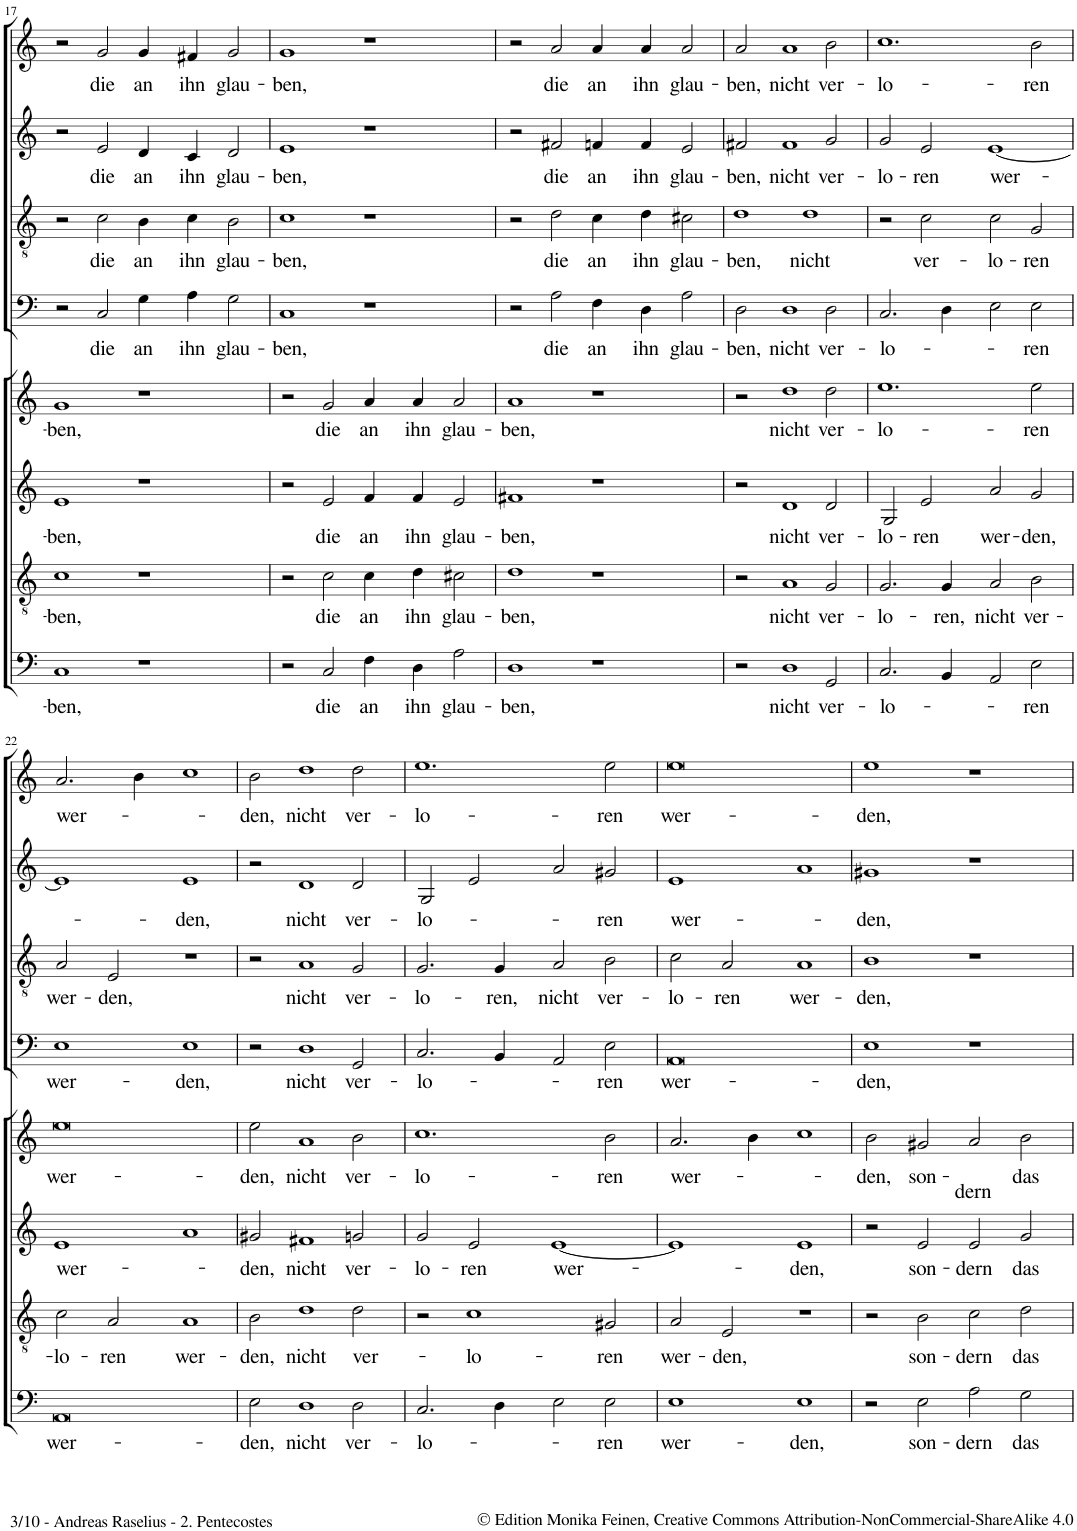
**kern	**text	**kern	**text	**kern	**text	**kern	**text	**kern	**text	**kern	**text	**kern	**text	**kern	**text
*part8	*part8	*part7	*part7	*part6	*part6	*part5	*part5	*part4	*part4	*part3	*part3	*part2	*part2	*part1	*part1
*staff8	*staff8	*staff7	*staff7	*staff6	*staff6	*staff5	*staff5	*staff4	*staff4	*staff3	*staff3	*staff2	*staff2	*staff1	*staff1
*I"Bassus II	*	*I"Tenor II	*	*I"Altus II	*	*I"Cantus II	*	*I"Bassus I	*	*I"Tenor I	*	*I"Altus I	*	*I"Cantus I	*
!!LO:PB:g=z
*clefF4	*	*clefGv2	*	*clefG2	*	*clefG2	*	*clefF4	*	*clefGv2	*	*clefG2	*	*clefG2	*
*k[]	*	*k[]	*	*k[]	*	*k[]	*	*k[]	*	*k[]	*	*k[]	*	*k[]	*
*M4/2	*	*M4/2	*	*M4/2	*	*M4/2	*	*M4/2	*	*M4/2	*	*M4/2	*	*M4/2	*
*met(c|)	*	*met(c|)	*	*met(c|)	*	*met(c|)	*	*met(c|)	*	*met(c|)	*	*met(c|)	*	*met(c|)	*
=17	=17	=17	=17	=17	=17	=17	=17	=17	=17	=17	=17	=17	=17	=17	=17
!	!LO:LY:b	!	!LO:LY:b	!	!LO:LY:b	!	!LO:LY:b	!	!	!	!	!	!	!	!
1C	-ben,	1c	-ben,	1e	-ben,	1g	-ben,	2r	.	2r	.	2r	.	2r	.
!	!	!	!	!	!	!	!	!	!LO:LY:b	!	!LO:LY:b	!	!LO:LY:b	!	!LO:LY:b
.	.	.	.	.	.	.	.	2C/	die	2c\	die	2e/	die	2g/	die
!	!	!	!	!	!	!	!	!	!LO:LY:b	!	!LO:LY:b	!	!LO:LY:b	!	!LO:LY:b
1r	.	1r	.	1r	.	1r	.	4G\	an	4B\	an	4d/	an	4g/	an
!	!	!	!	!	!	!	!	!	!LO:LY:b	!	!LO:LY:b	!	!LO:LY:b	!	!LO:LY:b
.	.	.	.	.	.	.	.	4A\	ihn	4c\	ihn	4c/	ihn	4f#X/	ihn
!	!	!	!	!	!	!	!	!	!LO:LY:b	!	!LO:LY:b	!	!LO:LY:b	!	!LO:LY:b
.	.	.	.	.	.	.	.	2G\	glau-	2B\	glau-	2d/	glau-	2g/	glau-
=18	=18	=18	=18	=18	=18	=18	=18	=18	=18	=18	=18	=18	=18	=18	=18
!	!	!	!	!	!	!	!	!	!LO:LY:b	!	!LO:LY:b	!	!LO:LY:b	!	!LO:LY:b
2r	.	2r	.	2r	.	2r	.	1C	-ben,	1c	-ben,	1e	-ben,	1g	-ben,
!	!LO:LY:b	!	!LO:LY:b	!	!LO:LY:b	!	!LO:LY:b	!	!	!	!	!	!	!	!
2C/	die	2c\	die	2e/	die	2g/	die	.	.	.	.	.	.	.	.
!	!LO:LY:b	!	!LO:LY:b	!	!LO:LY:b	!	!LO:LY:b	!	!	!	!	!	!	!	!
4F\	an	4c\	an	4f/	an	4a/	an	1r	.	1r	.	1r	.	1r	.
!	!LO:LY:b	!	!LO:LY:b	!	!LO:LY:b	!	!LO:LY:b	!	!	!	!	!	!	!	!
4D\	ihn	4d\	ihn	4f/	ihn	4a/	ihn	.	.	.	.	.	.	.	.
!	!LO:LY:b	!	!LO:LY:b	!	!LO:LY:b	!	!LO:LY:b	!	!	!	!	!	!	!	!
2A\	glau-	2c#X\	glau-	2e/	glau-	2a/	glau-	.	.	.	.	.	.	.	.
=19	=19	=19	=19	=19	=19	=19	=19	=19	=19	=19	=19	=19	=19	=19	=19
!	!LO:LY:b	!	!LO:LY:b	!	!LO:LY:b	!	!LO:LY:b	!	!	!	!	!	!	!	!
1D	-ben,	1d	-ben,	1f#X	-ben,	1a	-ben,	2r	.	2r	.	2r	.	2r	.
!	!	!	!	!	!	!	!	!	!LO:LY:b	!	!LO:LY:b	!	!LO:LY:b	!	!LO:LY:b
.	.	.	.	.	.	.	.	2A\	die	2d\	die	2f#X/	die	2a/	die
!	!	!	!	!	!	!	!	!	!LO:LY:b	!	!LO:LY:b	!	!LO:LY:b	!	!LO:LY:b
1r	.	1r	.	1r	.	1r	.	4F\	an	4c\	an	4fn/	an	4a/	an
!	!	!	!	!	!	!	!	!	!LO:LY:b	!	!LO:LY:b	!	!LO:LY:b	!	!LO:LY:b
.	.	.	.	.	.	.	.	4D\	ihn	4d\	ihn	4f/	ihn	4a/	ihn
!	!	!	!	!	!	!	!	!	!LO:LY:b	!	!LO:LY:b	!	!LO:LY:b	!	!LO:LY:b
.	.	.	.	.	.	.	.	2A\	glau-	2c#X\	glau-	2e/	glau-	2a/	glau-
=20	=20	=20	=20	=20	=20	=20	=20	=20	=20	=20	=20	=20	=20	=20	=20
!	!	!	!	!	!	!	!	!	!LO:LY:b	!	!LO:LY:b	!	!LO:LY:b	!	!LO:LY:b
2r	.	2r	.	2r	.	2r	.	2D\	ben,	1d	ben,	2f#X/	ben,	2a/	ben,
!	!LO:LY:b	!	!LO:LY:b	!	!LO:LY:b	!	!LO:LY:b	!	!LO:LY:b	!	!	!	!LO:LY:b	!	!LO:LY:b
1D	nicht	1A	nicht	1d	nicht	1dd	nicht	1D	nicht	.	.	1f#	nicht	1a	nicht
!	!	!	!	!	!	!	!	!	!	!	!LO:LY:b	!	!	!	!
.	.	.	.	.	.	.	.	.	.	1d	nicht	.	.	.	.
!	!LO:LY:b	!	!LO:LY:b	!	!LO:LY:b	!	!LO:LY:b	!	!LO:LY:b	!	!	!	!LO:LY:b	!	!LO:LY:b
2GG/	ver-	2G/	ver-	2d/	ver-	2dd\	ver-	2D\	ver-	.	.	2g/	ver-	2b\	ver-
=21	=21	=21	=21	=21	=21	=21	=21	=21	=21	=21	=21	=21	=21	=21	=21
!	!LO:LY:b	!	!LO:LY:b	!	!LO:LY:b	!	!LO:LY:b	!	!LO:LY:b	!	!	!	!LO:LY:b	!	!LO:LY:b
2.C/	-lo-	2.G/	-lo-	2G/	-lo-	1.ee	-lo-	2.C/	-lo-	2r	.	2g/	-lo-	1.cc	-lo-
!	!	!	!	!	!LO:LY:b	!	!	!	!	!	!LO:LY:b	!	!LO:LY:b	!	!
.	.	.	.	2e/	-ren	.	.	.	.	2c\	ver-	2e/	-ren	.	.
!	!	!	!LO:LY:b	!	!	!	!	!	!	!	!	!	!	!	!
4BB/	.	4G/	-ren,	.	.	.	.	4D\	.	.	.	.	.	.	.
!	!	!	!LO:LY:b	!	!LO:LY:b	!	!	!	!	!	!LO:LY:b	!	!LO:LY:b	!	!
2AA/	.	2A/	nicht	2a/	wer-	.	.	2E\	.	2c\	-lo-	[1e	wer-	.	.
!	!LO:LY:b	!	!LO:LY:b	!	!LO:LY:b	!	!LO:LY:b	!	!LO:LY:b	!	!LO:LY:b	!	!	!	!LO:LY:b
2E\	-ren	2B\	ver-	2g/	-den,	2ee\	-ren	2E\	-ren	2G/	-ren	.	.	2b\	-ren
!!LO:LB:g=z
=22	=22	=22	=22	=22	=22	=22	=22	=22	=22	=22	=22	=22	=22	=22	=22
!	!LO:LY:b	!	!LO:LY:b	!	!LO:LY:b	!	!LO:LY:b	!	!LO:LY:b	!	!LO:LY:b	!	!	!	!LO:LY:b
0AA	wer-	2c\	-lo-	1e	wer-	0ee	wer-	1E	wer-	2A/	wer-	1e]	.	2.a/	wer-
!	!	!	!LO:LY:b	!	!	!	!	!	!	!	!LO:LY:b	!	!	!	!
.	.	2A/	-ren	.	.	.	.	.	.	2E/	-den,	.	.	.	.
.	.	.	.	.	.	.	.	.	.	.	.	.	.	4b\	.
!	!	!	!LO:LY:b	!	!	!	!	!	!LO:LY:b	!	!	!	!LO:LY:b	!	!
.	.	1A	wer-	1a	.	.	.	1E	-den,	1r	.	1e	-den,	1cc	.
=23	=23	=23	=23	=23	=23	=23	=23	=23	=23	=23	=23	=23	=23	=23	=23
!	!LO:LY:b	!	!LO:LY:b	!	!LO:LY:b	!	!LO:LY:b	!	!	!	!	!	!	!	!LO:LY:b
2E\	-den,	2B\	-den,	2g#X/	-den,	2ee\	-den,	2r	.	2r	.	2r	.	2b\	-den,
!	!LO:LY:b	!	!LO:LY:b	!	!LO:LY:b	!	!LO:LY:b	!	!LO:LY:b	!	!LO:LY:b	!	!LO:LY:b	!	!LO:LY:b
1D	nicht	1d	nicht	1f#X	nicht	1a	nicht	1D	nicht	1A	nicht	1d	nicht	1dd	nicht
!	!LO:LY:b	!	!LO:LY:b	!	!LO:LY:b	!	!LO:LY:b	!	!LO:LY:b	!	!LO:LY:b	!	!LO:LY:b	!	!LO:LY:b
2D\	ver-	2d\	ver-	2gn/	ver-	2b\	ver-	2GG/	ver-	2G/	ver-	2d/	ver-	2dd\	ver-
=24	=24	=24	=24	=24	=24	=24	=24	=24	=24	=24	=24	=24	=24	=24	=24
!	!LO:LY:b	!	!	!	!LO:LY:b	!	!LO:LY:b	!	!LO:LY:b	!	!LO:LY:b	!	!LO:LY:b	!	!LO:LY:b
2.C/	-lo-	2r	.	2g/	-lo-	1.cc	-lo-	2.C/	-lo-	2.G/	-lo-	2G/	-lo-	1.ee	-lo-
!	!	!	!LO:LY:b	!	!LO:LY:b	!	!	!	!	!	!	!	!	!	!
.	.	1c	-lo-	2e/	-ren	.	.	.	.	.	.	2e/	.	.	.
!	!	!	!	!	!	!	!	!	!	!	!LO:LY:b	!	!	!	!
4D\	.	.	.	.	.	.	.	4BB/	.	4G/	-ren,	.	.	.	.
!	!	!	!	!	!LO:LY:b	!	!	!	!	!	!LO:LY:b	!	!	!	!
2E\	.	.	.	[1e	wer-	.	.	2AA/	.	2A/	nicht	2a/	.	.	.
!	!LO:LY:b	!	!LO:LY:b	!	!	!	!LO:LY:b	!	!LO:LY:b	!	!LO:LY:b	!	!LO:LY:b	!	!LO:LY:b
2E\	-ren	2G#X/	-ren	.	.	2b\	-ren	2E\	-ren	2B\	ver-	2g#X/	-ren	2ee\	-ren
=25	=25	=25	=25	=25	=25	=25	=25	=25	=25	=25	=25	=25	=25	=25	=25
!	!LO:LY:b	!	!LO:LY:b	!	!	!	!LO:LY:b	!	!LO:LY:b	!	!LO:LY:b	!	!LO:LY:b	!	!LO:LY:b
1E	wer-	2A/	wer-	1e]	.	2.a/	wer-	0AA	wer-	2c\	-lo-	1e	wer-	0ee	wer-
!	!	!	!LO:LY:b	!	!	!	!	!	!	!	!LO:LY:b	!	!	!	!
.	.	2E/	-den,	.	.	.	.	.	.	2A/	-ren	.	.	.	.
.	.	.	.	.	.	4b\	.	.	.	.	.	.	.	.	.
!	!LO:LY:b	!	!	!	!LO:LY:b	!	!	!	!	!	!LO:LY:b	!	!	!	!
1E	-den,	1r	.	1e	-den,	1cc	.	.	.	1A	wer-	1a	.	.	.
=26	=26	=26	=26	=26	=26	=26	=26	=26	=26	=26	=26	=26	=26	=26	=26
!	!	!	!	!	!	!	!LO:LY:b	!	!LO:LY:b	!	!LO:LY:b	!	!LO:LY:b	!	!LO:LY:b
2r	.	2r	.	2r	.	2b\	-den,	1E	-den,	1B	-den,	1g#X	-den,	1ee	-den,
!	!LO:LY:b	!	!LO:LY:b	!	!LO:LY:b	!	!LO:LY:b	!	!	!	!	!	!	!	!
2E\	son-	2B\	son-	2e/	son-	2g#X/	son-	.	.	.	.	.	.	.	.
!	!LO:LY:b	!	!LO:LY:b	!	!LO:LY:b	!	!LO:LY:b	!	!	!	!	!	!	!	!
2A\	-dern	2c\	-dern	2e/	-dern	2a/	-dern	1r	.	1r	.	1r	.	1r	.
!	!LO:LY:b	!	!LO:LY:b	!	!LO:LY:b	!	!LO:LY:b	!	!	!	!	!	!	!	!
2G\	das	2d\	das	2g/	das	2b\	das	.	.	.	.	.	.	.	.
=	=	=	=	=	=	=	=	=	=	=	=	=	=	=	=
*-	*-	*-	*-	*-	*-	*-	*-	*-	*-	*-	*-	*-	*-	*-	*-
